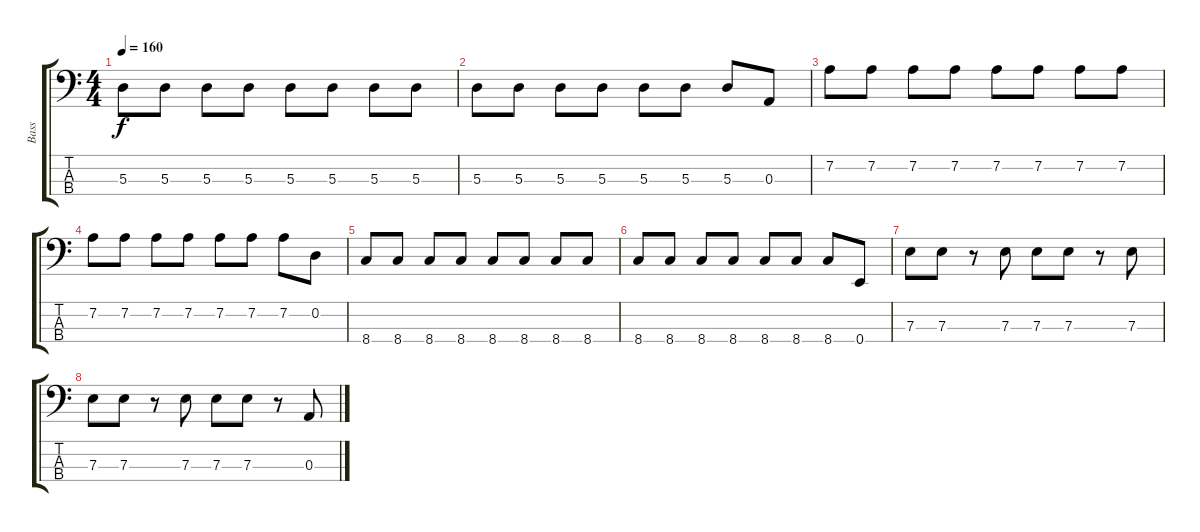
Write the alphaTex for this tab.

\track ("Bass" "Bass") {instrument electricbassfinger}
\staff {score tabs}
\tuning (G2 D2 A1 E1) {hide}
\ts (4 4)
\tempo 160
\clef f4
\ks c
5.3.8{dy f} 5.3.8 5.3.8 5.3.8 5.3.8 5.3.8 5.3.8 5.3.8 |
5.3.8 5.3.8 5.3.8 5.3.8 5.3.8 5.3.8 5.3.8 0.3.8 |
7.2.8 7.2.8 7.2.8 7.2.8 7.2.8 7.2.8 7.2.8 7.2.8 |
7.2.8 7.2.8 7.2.8 7.2.8 7.2.8 7.2.8 7.2.8 0.2.8 |
8.4.8 8.4.8 8.4.8 8.4.8 8.4.8 8.4.8 8.4.8 8.4.8 |
8.4.8 8.4.8 8.4.8 8.4.8 8.4.8 8.4.8 8.4.8 0.4.8 |
7.3.8 7.3.8 r.8 7.3.8 7.3.8 7.3.8 r.8 7.3.8 |
7.3.8 7.3.8 r.8 7.3.8 7.3.8 7.3.8 r.8 0.3.8
